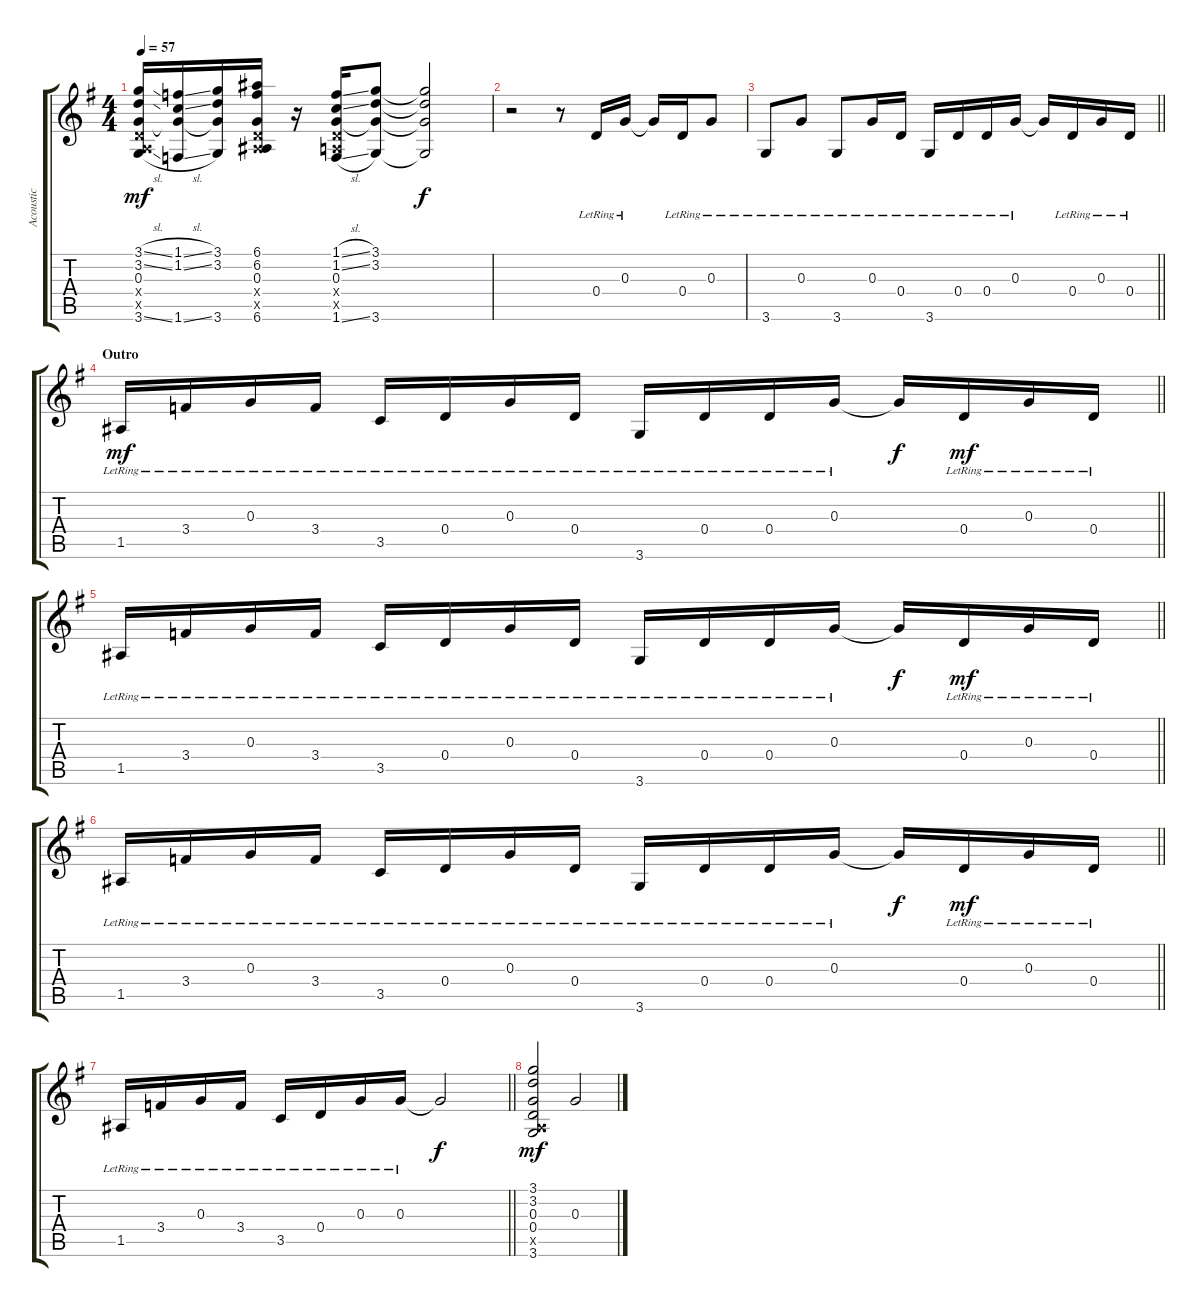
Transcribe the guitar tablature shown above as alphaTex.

\track ("Acoustic" "Acoustic") {instrument acousticguitarsteel}
\staff {score tabs}
\tuning (E4 B3 G3 D3 A2 E2) {hide}
\ts (4 4)
\tempo 57
\clef g2
\ks g
(3.1{sl} 3.2{sl} 0.3 0.4{x} 0.5{x} 3.6{sl}).16{dy mf} (1.1{sl} 1.2{sl} 0.3{t} 1.6{sl}).16 (3.1 3.2 0.3{t} 3.6).16 (6.1 6.2 0.3 0.4{x} 0.5{x} 6.6).16 r.16 (1.1{sl} 1.2{sl} 0.3 0.4{x} 0.5{x} 1.6{sl}).16 (3.1 3.2 0.3{t} 3.6).8 (3.1{t} 3.2{t} 0.3{t} 3.6{t}).2{dy f} |
r.2 r.8 0.4{lr}.16 0.3{lr}.16 0.3{t}.16 0.4{lr}.16 0.3{lr}.8 |
\barLineRight lightlight
3.6{lr}.8 0.3{lr}.8 3.6{lr}.8 0.3{lr}.16 0.4{lr}.16 3.6{lr}.16 0.4{lr}.16 0.4{lr}.16 0.3{lr}.16 0.3{t}.16 0.4{lr}.16 0.3{lr}.16 0.4{lr}.16 |
\section ("" "Outro")
\barLineRight lightlight
1.5{lr}.16{dy mf} 3.4{lr}.16 0.3{lr}.16 3.4{lr}.16 3.5{lr}.16 0.4{lr}.16 0.3{lr}.16 0.4{lr}.16 3.6{lr}.16 0.4{lr}.16 0.4{lr}.16 0.3{lr}.16 0.3{t}.16{dy f} 0.4{lr}.16{dy mf} 0.3{lr}.16 0.4{lr}.16 |
\barLineRight lightlight
1.5{lr}.16 3.4{lr}.16 0.3{lr}.16 3.4{lr}.16 3.5{lr}.16 0.4{lr}.16 0.3{lr}.16 0.4{lr}.16 3.6{lr}.16 0.4{lr}.16 0.4{lr}.16 0.3{lr}.16 0.3{t}.16{dy f} 0.4{lr}.16{dy mf} 0.3{lr}.16 0.4{lr}.16 |
\barLineRight lightlight
1.5{lr}.16 3.4{lr}.16 0.3{lr}.16 3.4{lr}.16 3.5{lr}.16 0.4{lr}.16 0.3{lr}.16 0.4{lr}.16 3.6{lr}.16 0.4{lr}.16 0.4{lr}.16 0.3{lr}.16 0.3{t}.16{dy f} 0.4{lr}.16{dy mf} 0.3{lr}.16 0.4{lr}.16 |
\barLineRight lightlight
1.5{lr}.16 3.4{lr}.16 0.3{lr}.16 3.4{lr}.16 3.5{lr}.16 0.4{lr}.16 0.3{lr}.16 0.3{lr}.16 0.3{t}.2{dy f} |
(3.1 3.2 0.3 0.4 0.5{x} 3.6).2{dy mf} 0.3.2
